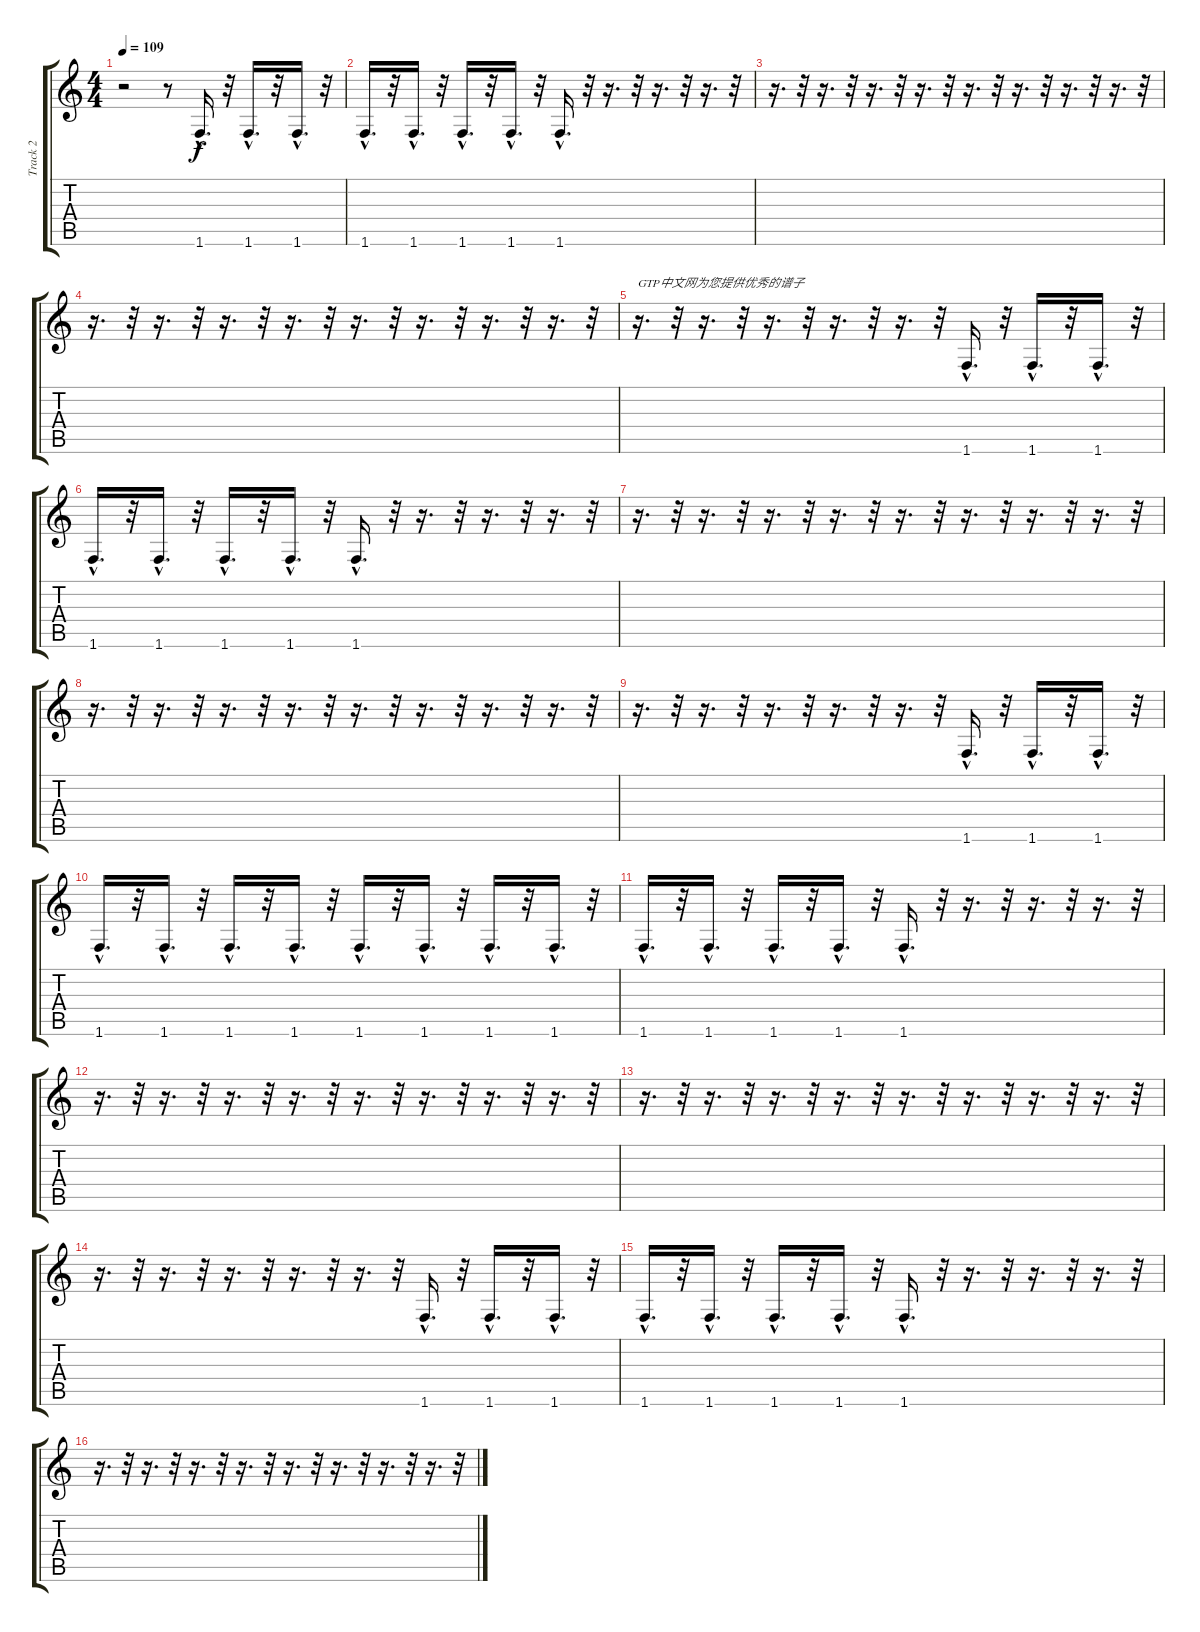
\track ("Track 2" "Track 2") {instrument electricbassfinger}
\staff {score tabs}
\tuning (E4 B3 G3 D3 A2 E2) {hide}
\ts (4 4)
\tempo 109
\clef g2
\ks c
r.2{dy f instrument electricbassfinger} r.8 1.6{hac}.16{d} r.32 1.6{hac}.16{d} r.32 1.6{hac}.16{d} r.32 |
1.6{hac}.16{d} r.32 1.6{hac}.16{d} r.32 1.6{hac}.16{d} r.32 1.6{hac}.16{d} r.32 1.6{hac}.16{d} r.32 r.16{d} r.32 r.16{d} r.32 r.16{d} r.32 |
r.16{d} r.32 r.16{d} r.32 r.16{d} r.32 r.16{d} r.32 r.16{d} r.32 r.16{d} r.32 r.16{d} r.32 r.16{d} r.32 |
r.16{d} r.32 r.16{d} r.32 r.16{d} r.32 r.16{d} r.32 r.16{d} r.32 r.16{d} r.32 r.16{d} r.32 r.16{d} r.32 |
r.16{d txt "GTP中文网为您提供优秀的谱子"} r.32 r.16{d} r.32 r.16{d} r.32 r.16{d} r.32 r.16{d} r.32 1.6{hac}.16{d} r.32 1.6{hac}.16{d} r.32 1.6{hac}.16{d} r.32 |
1.6{hac}.16{d} r.32 1.6{hac}.16{d} r.32 1.6{hac}.16{d} r.32 1.6{hac}.16{d} r.32 1.6{hac}.16{d} r.32 r.16{d} r.32 r.16{d} r.32 r.16{d} r.32 |
r.16{d} r.32 r.16{d} r.32 r.16{d} r.32 r.16{d} r.32 r.16{d} r.32 r.16{d} r.32 r.16{d} r.32 r.16{d} r.32 |
r.16{d} r.32 r.16{d} r.32 r.16{d} r.32 r.16{d} r.32 r.16{d} r.32 r.16{d} r.32 r.16{d} r.32 r.16{d} r.32 |
r.16{d} r.32 r.16{d} r.32 r.16{d} r.32 r.16{d} r.32 r.16{d} r.32 1.6{hac}.16{d} r.32 1.6{hac}.16{d} r.32 1.6{hac}.16{d} r.32 |
1.6{hac}.16{d} r.32 1.6{hac}.16{d} r.32 1.6{hac}.16{d} r.32 1.6{hac}.16{d} r.32 1.6{hac}.16{d} r.32 1.6{hac}.16{d} r.32 1.6{hac}.16{d} r.32 1.6{hac}.16{d} r.32 |
1.6{hac}.16{d} r.32 1.6{hac}.16{d} r.32 1.6{hac}.16{d} r.32 1.6{hac}.16{d} r.32 1.6{hac}.16{d} r.32 r.16{d} r.32 r.16{d} r.32 r.16{d} r.32 |
r.16{d} r.32 r.16{d} r.32 r.16{d} r.32 r.16{d} r.32 r.16{d} r.32 r.16{d} r.32 r.16{d} r.32 r.16{d} r.32 |
r.16{d} r.32 r.16{d} r.32 r.16{d} r.32 r.16{d} r.32 r.16{d} r.32 r.16{d} r.32 r.16{d} r.32 r.16{d} r.32 |
r.16{d} r.32 r.16{d} r.32 r.16{d} r.32 r.16{d} r.32 r.16{d} r.32 1.6{hac}.16{d} r.32 1.6{hac}.16{d} r.32 1.6{hac}.16{d} r.32 |
1.6{hac}.16{d} r.32 1.6{hac}.16{d} r.32 1.6{hac}.16{d} r.32 1.6{hac}.16{d} r.32 1.6{hac}.16{d} r.32 r.16{d} r.32 r.16{d} r.32 r.16{d} r.32 |
r.16{d} r.32 r.16{d} r.32 r.16{d} r.32 r.16{d} r.32 r.16{d} r.32 r.16{d} r.32 r.16{d} r.32 r.16{d} r.32
